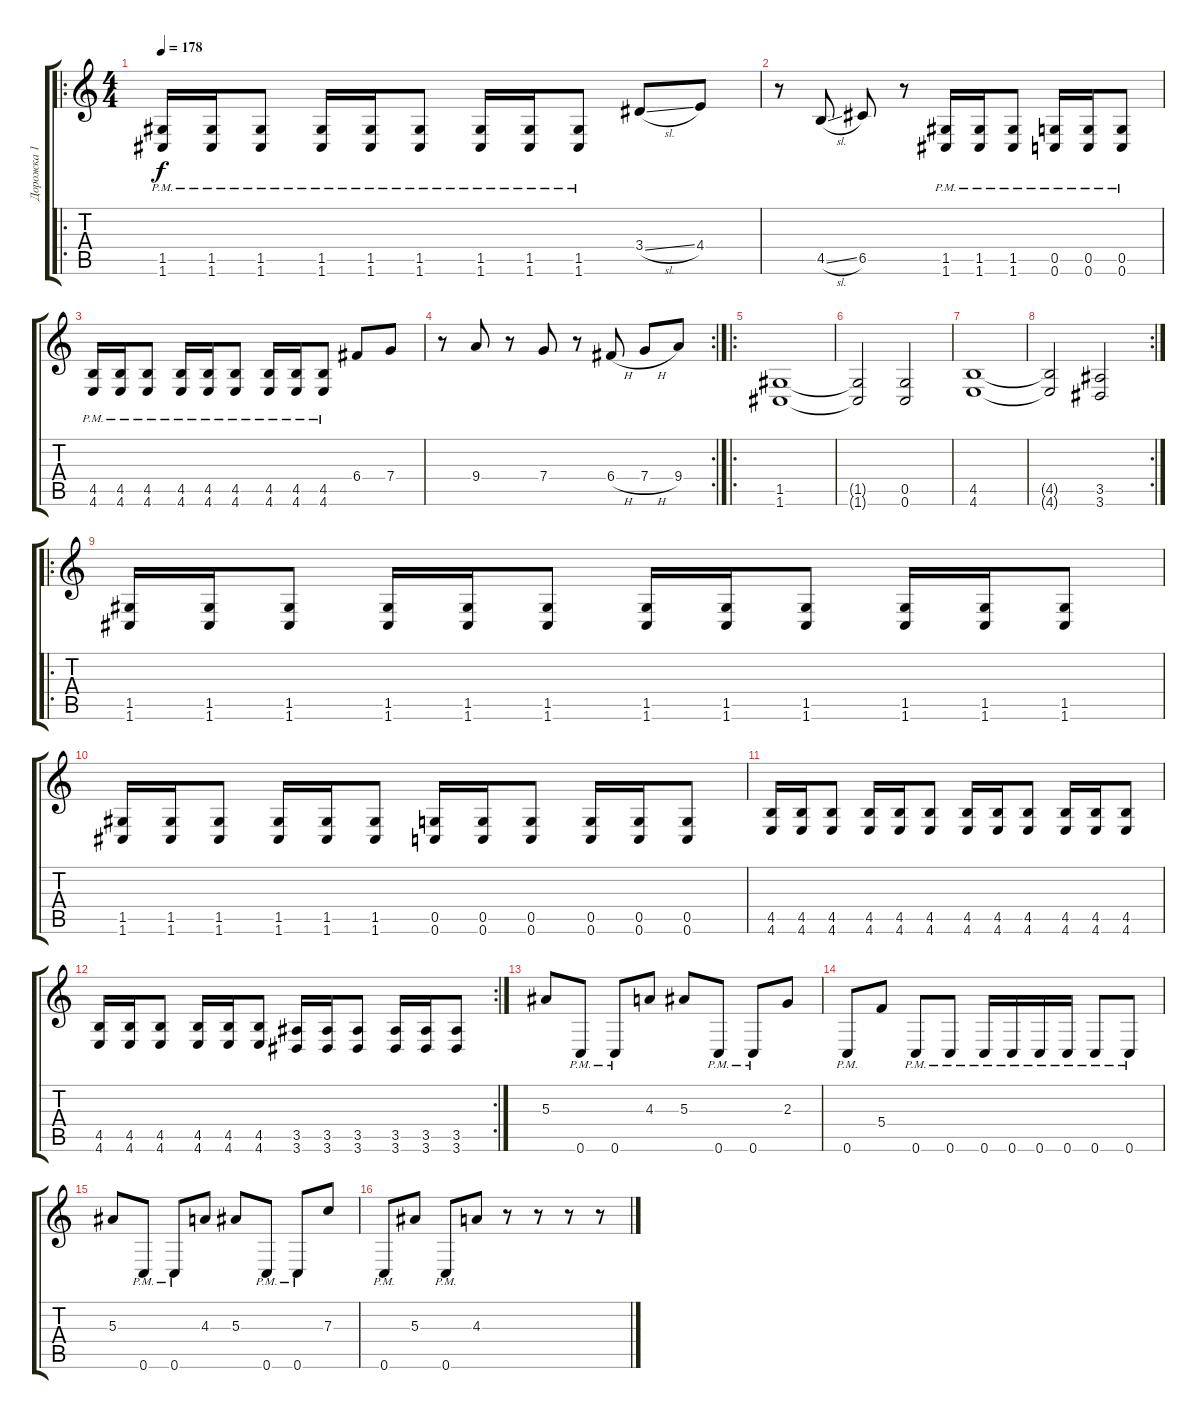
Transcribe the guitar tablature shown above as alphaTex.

\track ("Дорожка 1" "Дорожка 1") {instrument distortionguitar}
\staff {score tabs}
\tuning (D4 A3 F3 C3 G2 C2) {hide}
\ro
\ts (4 4)
\tempo 178
\clef g2
\ks c
(1.5{pm} 1.6{pm}).16{dy f volume 16} (1.5{pm} 1.6{pm}).16 (1.5{pm} 1.6{pm}).8 (1.5{pm} 1.6{pm}).16 (1.5{pm} 1.6{pm}).16 (1.5{pm} 1.6{pm}).8 (1.5{pm} 1.6{pm}).16 (1.5{pm} 1.6{pm}).16 (1.5{pm} 1.6{pm}).8 3.4{sl}.8 4.4.8 |
r.8 4.5{sl}.8 6.5.8 r.8 (1.5{pm} 1.6{pm}).16 (1.5{pm} 1.6{pm}).16 (1.5{pm} 1.6{pm}).8 (0.5{pm} 0.6{pm}).16 (0.5{pm} 0.6{pm}).16 (0.5{pm} 0.6{pm}).8 |
(4.5{pm} 4.6{pm}).16 (4.5{pm} 4.6{pm}).16 (4.5{pm} 4.6{pm}).8 (4.5{pm} 4.6{pm}).16 (4.5{pm} 4.6{pm}).16 (4.5{pm} 4.6{pm}).8 (4.5{pm} 4.6{pm}).16 (4.5{pm} 4.6{pm}).16 (4.5{pm} 4.6{pm}).8 6.4.8 7.4.8 |
\rc 2
r.8 9.4.8 r.8 7.4.8 r.8 6.4{h}.8 7.4{h}.8 9.4.8 |
\ro
(1.5 1.6).1 |
(1.5{t} 1.6{t}).2 (0.5 0.6).2 |
(4.5 4.6).1 |
\rc 2
(4.5{t} 4.6{t}).2 (3.5 3.6).2 |
\ro
(1.5 1.6).16 (1.5 1.6).16 (1.5 1.6).8 (1.5 1.6).16 (1.5 1.6).16 (1.5 1.6).8 (1.5 1.6).16 (1.5 1.6).16 (1.5 1.6).8 (1.5 1.6).16 (1.5 1.6).16 (1.5 1.6).8 |
(1.5 1.6).16 (1.5 1.6).16 (1.5 1.6).8 (1.5 1.6).16 (1.5 1.6).16 (1.5 1.6).8 (0.5 0.6).16 (0.5 0.6).16 (0.5 0.6).8 (0.5 0.6).16 (0.5 0.6).16 (0.5 0.6).8 |
(4.5 4.6).16 (4.5 4.6).16 (4.5 4.6).8 (4.5 4.6).16 (4.5 4.6).16 (4.5 4.6).8 (4.5 4.6).16 (4.5 4.6).16 (4.5 4.6).8 (4.5 4.6).16 (4.5 4.6).16 (4.5 4.6).8 |
\rc 2
(4.5 4.6).16 (4.5 4.6).16 (4.5 4.6).8 (4.5 4.6).16 (4.5 4.6).16 (4.5 4.6).8 (3.5 3.6).16 (3.5 3.6).16 (3.5 3.6).8 (3.5 3.6).16 (3.5 3.6).16 (3.5 3.6).8 |
5.3.8 0.6{pm}.8 0.6{pm}.8 4.3.8 5.3.8 0.6{pm}.8 0.6{pm}.8 2.3.8 |
0.6{pm}.8 5.4.8 0.6{pm}.8 0.6{pm}.8 0.6{pm}.16 0.6{pm}.16 0.6{pm}.16 0.6{pm}.16 0.6{pm}.8 0.6{pm}.8 |
5.3.8 0.6{pm}.8 0.6{pm}.8 4.3.8 5.3.8 0.6{pm}.8 0.6{pm}.8 7.3.8 |
0.6{pm}.8 5.3.8 0.6{pm}.8 4.3.8 r.8 r.8 r.8 r.8
